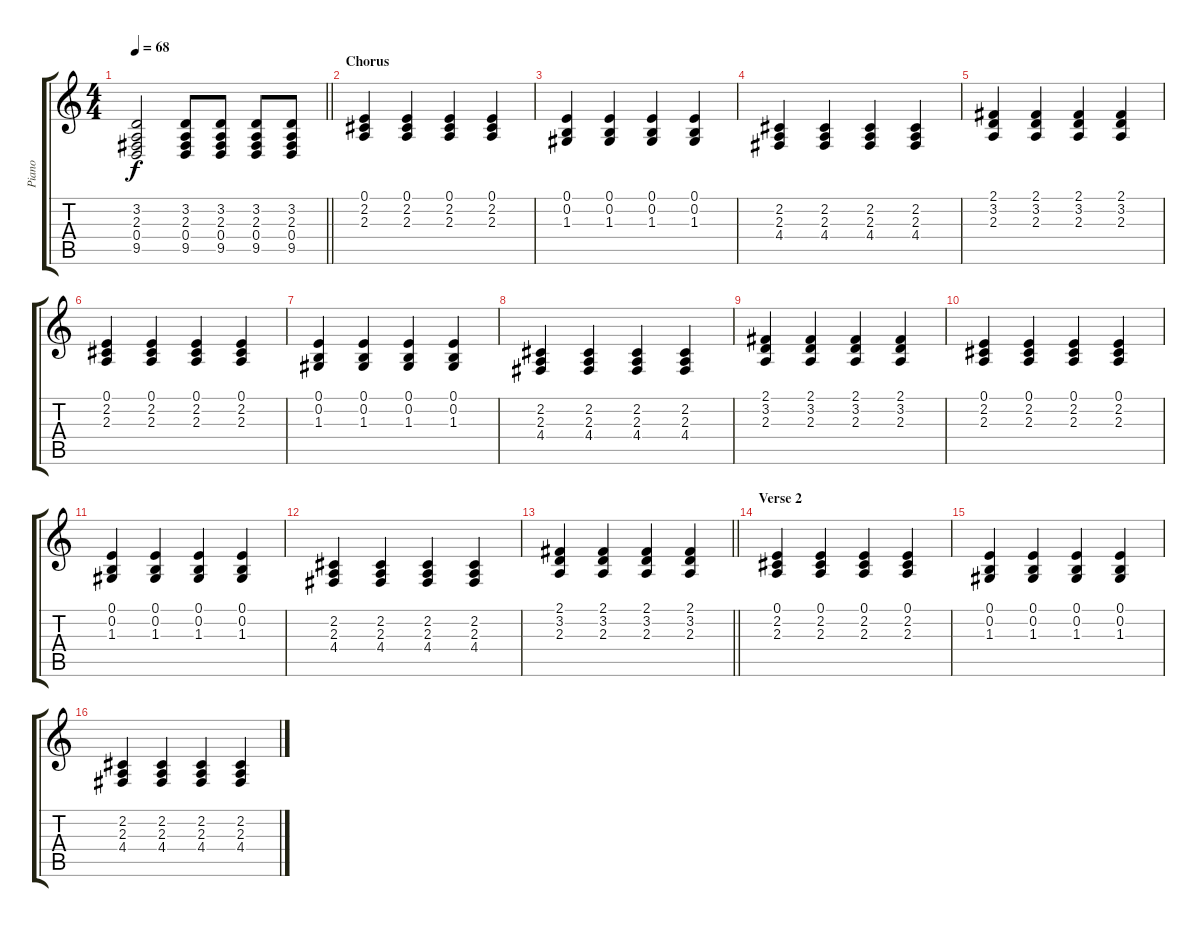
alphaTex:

\track ("Piano" "Piano") {instrument brightacousticpiano}
\staff {score tabs}
\tuning (E4 B3 G3 D3 A2 E2) {hide}
\ts (4 4)
\tempo 68
\clef g2
\barLineRight lightlight
\ks c
(3.2 2.3 0.4 9.5).2{dy f} (3.2 2.3 0.4 9.5).8 (3.2 2.3 0.4 9.5).8 (3.2 2.3 0.4 9.5).8 (3.2 2.3 0.4 9.5).8 |
\section ("" "Chorus")
(0.1 2.2 2.3).4 (0.1 2.2 2.3).4 (0.1 2.2 2.3).4 (0.1 2.2 2.3).4 |
(0.1 0.2 1.3).4 (0.1 0.2 1.3).4 (0.1 0.2 1.3).4 (0.1 0.2 1.3).4 |
(2.2 2.3 4.4).4 (2.2 2.3 4.4).4 (2.2 2.3 4.4).4 (2.2 2.3 4.4).4 |
(2.1 3.2 2.3).4 (2.1 3.2 2.3).4 (2.1 3.2 2.3).4 (2.1 3.2 2.3).4 |
(0.1 2.2 2.3).4 (0.1 2.2 2.3).4 (0.1 2.2 2.3).4 (0.1 2.2 2.3).4 |
(0.1 0.2 1.3).4 (0.1 0.2 1.3).4 (0.1 0.2 1.3).4 (0.1 0.2 1.3).4 |
(2.2 2.3 4.4).4 (2.2 2.3 4.4).4 (2.2 2.3 4.4).4 (2.2 2.3 4.4).4 |
(2.1 3.2 2.3).4 (2.1 3.2 2.3).4 (2.1 3.2 2.3).4 (2.1 3.2 2.3).4 |
(0.1 2.2 2.3).4 (0.1 2.2 2.3).4 (0.1 2.2 2.3).4 (0.1 2.2 2.3).4 |
(0.1 0.2 1.3).4 (0.1 0.2 1.3).4 (0.1 0.2 1.3).4 (0.1 0.2 1.3).4 |
(2.2 2.3 4.4).4 (2.2 2.3 4.4).4 (2.2 2.3 4.4).4 (2.2 2.3 4.4).4 |
\barLineRight lightlight
(2.1 3.2 2.3).4 (2.1 3.2 2.3).4 (2.1 3.2 2.3).4 (2.1 3.2 2.3).4 |
\section ("" "Verse 2")
(0.1 2.2 2.3).4 (0.1 2.2 2.3).4 (0.1 2.2 2.3).4 (0.1 2.2 2.3).4 |
(0.1 0.2 1.3).4 (0.1 0.2 1.3).4 (0.1 0.2 1.3).4 (0.1 0.2 1.3).4 |
(2.2 2.3 4.4).4 (2.2 2.3 4.4).4 (2.2 2.3 4.4).4 (2.2 2.3 4.4).4
